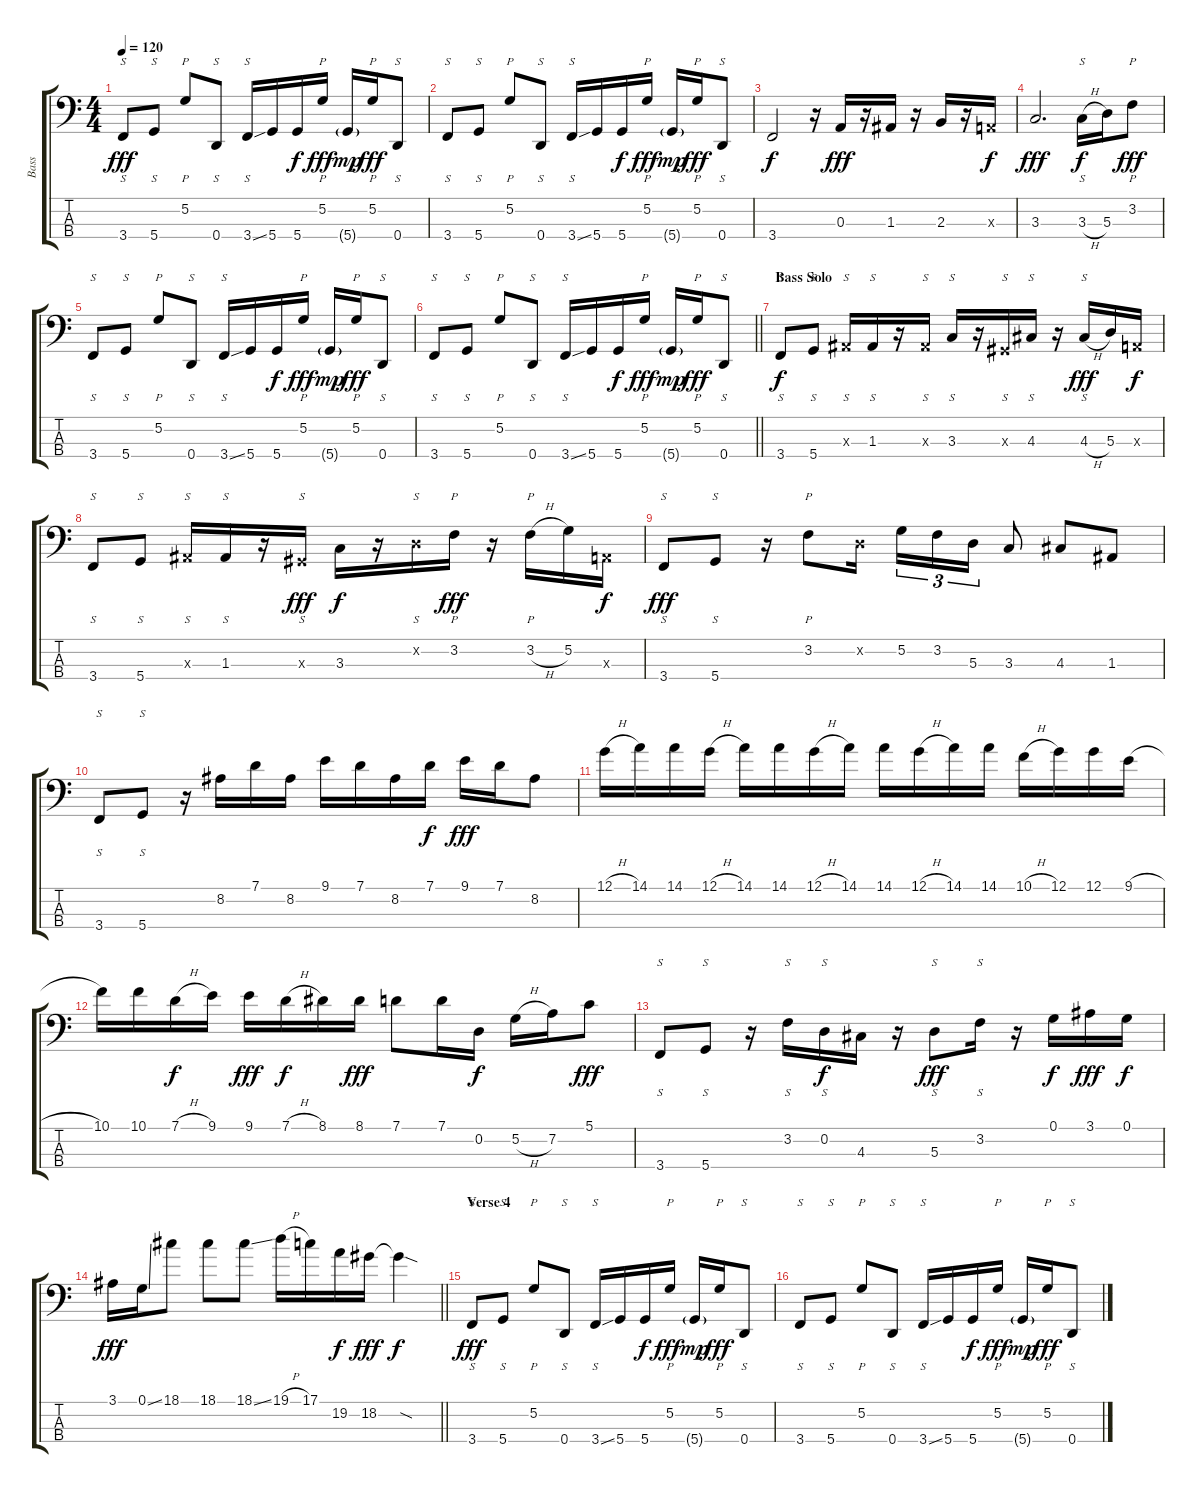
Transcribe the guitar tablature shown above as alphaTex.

\track ("Bass" "Bass") {instrument slapbass1}
\staff {score tabs}
\tuning (G2 D2 A1 D1) {hide}
\ts (4 4)
\tempo 120
\clef f4
\ks c
3.4.8{s dy fff instrument slapbass1} 5.4.8{s} 5.2.8{p} 0.4.8{s} 3.4{ss}.16{s} 5.4.16 5.4.16{dy f} 5.2.16{p dy fff} 5.4{g}.16{dy mp} 5.2.16{p dy fff} 0.4.8{s} |
3.4.8{s} 5.4.8{s} 5.2.8{p} 0.4.8{s} 3.4{ss}.16{s} 5.4.16 5.4.16{dy f} 5.2.16{p dy fff} 5.4{g}.16{dy mp} 5.2.16{p dy fff} 0.4.8{s} |
3.4.2{dy f instrument electricbassfinger} r.16 0.3.16{dy fff} r.16 1.3.16 r.16 2.3.16 r.16 0.3{x}.16{dy f} |
3.3.2{d dy fff} 3.3{h}.16{s dy f instrument slapbass1} 5.3.16 3.2.8{p dy fff} |
3.4.8{s} 5.4.8{s} 5.2.8{p} 0.4.8{s} 3.4{ss}.16{s} 5.4.16 5.4.16{dy f} 5.2.16{p dy fff} 5.4{g}.16{dy mp} 5.2.16{p dy fff} 0.4.8{s} |
\barLineRight lightlight
3.4.8{s} 5.4.8{s} 5.2.8{p} 0.4.8{s} 3.4{ss}.16{s} 5.4.16 5.4.16{dy f} 5.2.16{p dy fff} 5.4{g}.16{dy mp} 5.2.16{p dy fff} 0.4.8{s} |
\section ("" "Bass Solo")
3.4.8{s dy f} 5.4.8{s} 1.3{x}.16{s} 1.3.16{s} r.16 1.3{x}.16{s} 3.3.16{s} r.16 -1.3{x}.16{s} 4.3.16{s} r.16 4.3{h}.16{s dy fff} 5.3.16 0.3{x}.16{dy f} |
3.4.8{s} 5.4.8{s} 1.3{x}.16{s} 1.3.16{s} r.16 -1.3{x}.16{s dy fff} 3.3.16{dy f} r.16 0.2{x}.16{s} 3.2.16{p dy fff} r.16 3.2{h}.16{p} 5.2.16 0.3{x}.16{dy f} |
3.4.8{s dy fff} 5.4.8{s} r.16 3.2.8{p} 0.2{x}.16{instrument electricbassfinger} 5.2.16{tu (3 2)} 3.2.16{tu (3 2)} 5.3.16{tu (3 2)} 3.3.8 4.3.8 1.3.8 |
3.4.8{s instrument slapbass1} 5.4.8{s} r.16 8.2.16{instrument electricbassfinger} 7.1.16 8.2.16 9.1.16 7.1.16 8.2.16 7.1.16{dy f} 9.1.16{dy fff} 7.1.16 8.2.8 |
12.1{h}.16 14.1.16 14.1.16 12.1{h}.16 14.1.16 14.1.16 12.1{h}.16 14.1.16 14.1.16 12.1{h}.16 14.1.16 14.1.16 10.1{h}.16 12.1.16 12.1.16 9.1{h}.16 |
10.1.16 10.1.16 7.1{h}.16{dy f} 9.1.16 9.1.16{dy fff} 7.1{h}.16{dy f} 8.1.16 8.1.16{dy fff} 7.1.8 7.1.16 0.2.16{dy f} 5.2{h}.16 7.2.16 5.1.8{dy fff} |
3.4.8{s instrument slapbass1} 5.4.8{s} r.16 3.2.16{s} 0.2.16{s dy f} 4.3.16 r.16 5.3.8{s dy fff} 3.2.16{s} r.16 0.1.16{dy f instrument electricbassfinger} 3.1.16{dy fff} 0.1.16{dy f} |
\barLineRight lightlight
3.1.16{dy fff} 0.1{ss}.16 18.1.8 18.1.8 18.1{ss}.8 19.1{h}.16 17.1.16 19.2.16{dy f} 18.2.16{dy fff} 18.2{sod t}.4{dy f} |
\section ("" "Verse 4")
3.4.8{s dy fff instrument slapbass1} 5.4.8{s} 5.2.8{p} 0.4.8{s} 3.4{ss}.16{s} 5.4.16 5.4.16{dy f} 5.2.16{p dy fff} 5.4{g}.16{dy mp} 5.2.16{p dy fff} 0.4.8{s} |
3.4.8{s} 5.4.8{s} 5.2.8{p} 0.4.8{s} 3.4{ss}.16{s} 5.4.16 5.4.16{dy f} 5.2.16{p dy fff} 5.4{g}.16{dy mp} 5.2.16{p dy fff} 0.4.8{s}
